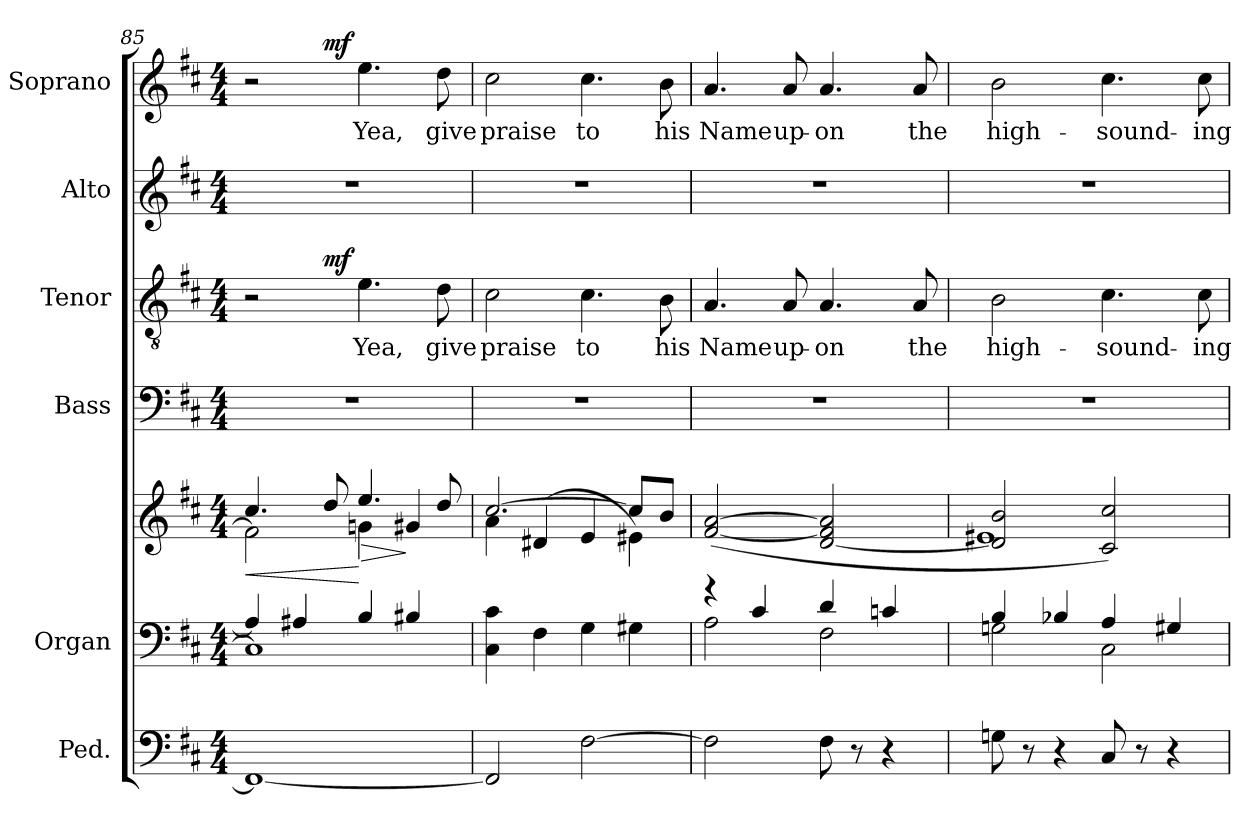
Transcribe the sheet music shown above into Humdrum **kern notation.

**kern	**kern	**kern	**dynam	**kern	**kern	**text	**dynam	**kern	**kern	**text	**dynam
*part6	*part5	*part5	*part5	*part4	*part3	*part3	*part3	*part2	*part1	*part1	*part1
*staff7	*staff6	*staff5	*staff5/6	*staff4	*staff3	*staff3	*staff3	*staff2	*staff1	*staff1	*staff1
*I"Ped.	*I"Organ	*	*	*I"Bass	*I"Tenor	*	*	*I"Alto	*I"Soprano	*	*
*	*	*	*	*I'B.	*I'T.	*	*	*I'A.	*I'S.	*	*
*clefF4	*clefF4	*clefG2	*	*clefF4	*clefGv2	*	*	*clefG2	*clefG2	*	*
*	*	*	*	*	*ITrd7c12	*	*	*	*	*	*
*k[f#c#]	*k[f#c#]	*k[f#c#]	*	*k[f#c#]	*k[f#c#]	*	*	*k[f#c#]	*k[f#c#]	*	*
*D:	*D:	*D:	*	*D:	*D:	*	*	*D:	*D:	*	*
*M4/4	*M4/4	*M4/4	*	*M4/4	*M4/4	*	*	*M4/4	*M4/4	*	*
=85	=85	=85	=85	=85	=85	=85	=85	=85	=85	=85	=85
*	*^	*^	*	*	*	*	*	*	*	*	*
!	!	!	!	!	!LO:HP:b	!	!	!	!	!	!	!	!
*	*	*	*	*	*	*	*^	*	*	*	*^	*	*
1FF#i_	4Ai/]	1C#i]	4.cc#i/	2f#i\]	<	1r	2r	4.ryy	.	.	1r	2r	4.ryy	.	.
.	4A#Xi/	.	.	.	.	.	.	.	.	.	.	.	.	.	.
.	.	.	8ddi/	.	.	.	.	2ryy	.	mf	.	.	2ryy	.	mf
!	!	!	!	!	!LO:HP:n=1:b	!	!	!	!	!	!	!	!	!	!
!	!	!	!	!	!	!	!	!	!LO:LY:b:color=#000000	!	!	!	!	!	!
!	!	!	!	!	!	!	!	!	!	!	!	!	!	!LO:LY:b:color=#000000	!
.	4Bi/	.	4.eei/	4gni\	[ >	.	4.Ei\	.	Yea,	.	.	4.eei\	.	Yea,	.
.	4B#Xi/	.	.	4g#Xi/	]	.	.	.	.	.	.	.	.	.	.
!	!	!	!	!	!	!	!	!	!LO:LY:b:color=#000000	!	!	!	!	!	!
!	!	!	!	!	!	!	!	!	!	!	!	!	!	!LO:LY:b:color=#000000	!
.	.	.	8ddi/	.	.	.	8Di\	8ryy	give	.	.	8ddi\	8ryy	give	.
*	*v	*v	*	*	*	*	*v	*v	*	*	*	*v	*v	*	*
!!LO:LB:g=z
=86	=86	=86	=86	=86	=86	=86	=86	=86	=86	=86	=86	=86
*	*	*	*	*	*	*^	*	*	*	*^	*	*
!	!	!	!	!	!	!	!	!LO:LY:b:color=#000000	!	!	!	!	!	!
*	*	*	*	*	*	*v	*v	*	*	*	*v	*v	*	*
*	*	*	*	*	*	*^	*	*	*	*^	*	*
!	!	!	!	!	!	!	!	!	!	!	!	!	!LO:LY:b:color=#000000	!
*	*	*	*	*	*	*v	*v	*	*	*	*v	*v	*	*
2FF#i/]	4C#i\ 4c#i	[2.cc#i/	4ai\	.	1r	2C#i\	praise	.	1r	2cc#i\	praise	.
.	4F#i\	.	(4d#Xi/	.	.	.	.	.	.	.	.	.
!	!	!	!	!	!	!	!LO:LY:b:color=#000000	!	!	!	!	!
!	!	!	!	!	!	!	!	!	!	!	!LO:LY:b:color=#000000	!
[2F#i\	4Gi\	.	4ei/	.	.	4.C#i\	to	.	.	4.cc#i\	to	.
.	4G#Xi\	8cc#i/L]	4e#Xi\)	.	.	.	.	.	.	.	.	.
!	!	!	!	!	!	!	!LO:LY:b:color=#000000	!	!	!	!	!
!	!	!	!	!	!	!	!	!	!	!	!LO:LY:b:color=#000000	!
.	.	8bi/J	.	.	.	8BBi\	his	.	.	8bi\	his	.
*	*	*v	*v	*	*	*	*	*	*	*	*	*
=87	=87	=87	=87	=87	=87	=87	=87	=87	=87	=87	=87
*	*^	*	*	*	*	*	*	*	*	*	*
!	!	!	!	!	!	!	!LO:LY:b:color=#000000	!	!	!	!	!
!	!	!	!	!	!	!	!	!	!	!	!LO:LY:b:color=#000000	!
2F#i\]	4r	2Ai\	([2f#i/ [2ai	.	1r	4.AAi/	Name	.	1r	4.ai/	Name	.
.	4c#i/	.	.	.	.	.	.	.	.	.	.	.
!	!	!	!	!	!	!	!LO:LY:b:color=#000000	!	!	!	!	!
!	!	!	!	!	!	!	!	!	!	!	!LO:LY:b:color=#000000	!
.	.	.	.	.	.	8AAi/	up-	.	.	8ai/	up-	.
!	!	!	!	!	!	!	!LO:LY:b:color=#000000	!	!	!	!	!
!	!	!	!	!	!	!	!	!	!	!	!LO:LY:b:color=#000000	!
8F#i\	4di/	2F#i\	[2di/ 2f#i] 2ai]	.	.	4.AAi/	-on	.	.	4.ai/	-on	.
8r	.	.	.	.	.	.	.	.	.	.	.	.
4r	4cni/	.	.	.	.	.	.	.	.	.	.	.
!	!	!	!	!	!	!	!LO:LY:b:color=#000000	!	!	!	!	!
!	!	!	!	!	!	!	!	!	!	!	!LO:LY:b:color=#000000	!
.	.	.	.	.	.	8AAi/	the	.	.	8ai/	the	.
=88	=88	=88	=88	=88	=88	=88	=88	=88	=88	=88	=88	=88
*	*	*	*^	*	*	*	*	*	*	*	*	*
!	!	!	!	!	!	!	!	!LO:LY:b:color=#000000	!	!	!	!	!
!	!	!	!	!	!	!	!	!	!	!	!	!LO:LY:b:color=#000000	!
8Gni\	4Bi/	2Gni\	2di/] 2bi	1e#Xi	.	1r	2BBi\	high-	.	1r	2bi\	high-	.
8r	.	.	.	.	.	.	.	.	.	.	.	.	.
4r	4B-Xi/	.	.	.	.	.	.	.	.	.	.	.	.
!	!	!	!	!	!	!	!	!LO:LY:b:color=#000000	!	!	!	!	!
!	!	!	!	!	!	!	!	!	!	!	!	!LO:LY:b:color=#000000	!
8C#i/	4Ai/	2C#i\	2c#i/ 2cc#i)	.	.	.	4.C#i\	-sound-	.	.	4.cc#i\	-sound-	.
8r	.	.	.	.	.	.	.	.	.	.	.	.	.
4r	4G#Xi/	.	.	.	.	.	.	.	.	.	.	.	.
!	!	!	!	!	!	!	!	!LO:LY:b:color=#000000	!	!	!	!	!
!	!	!	!	!	!	!	!	!	!	!	!	!LO:LY:b:color=#000000	!
.	.	.	.	.	.	.	8C#i\	-ing	.	.	8cc#i\	-ing	.
*	*v	*v	*	*	*	*	*	*	*	*	*	*	*
*	*	*v	*v	*	*	*	*	*	*	*	*	*
=	=	=	=	=	=	=	=	=	=	=	=
*-	*-	*-	*-	*-	*-	*-	*-	*-	*-	*-	*-
